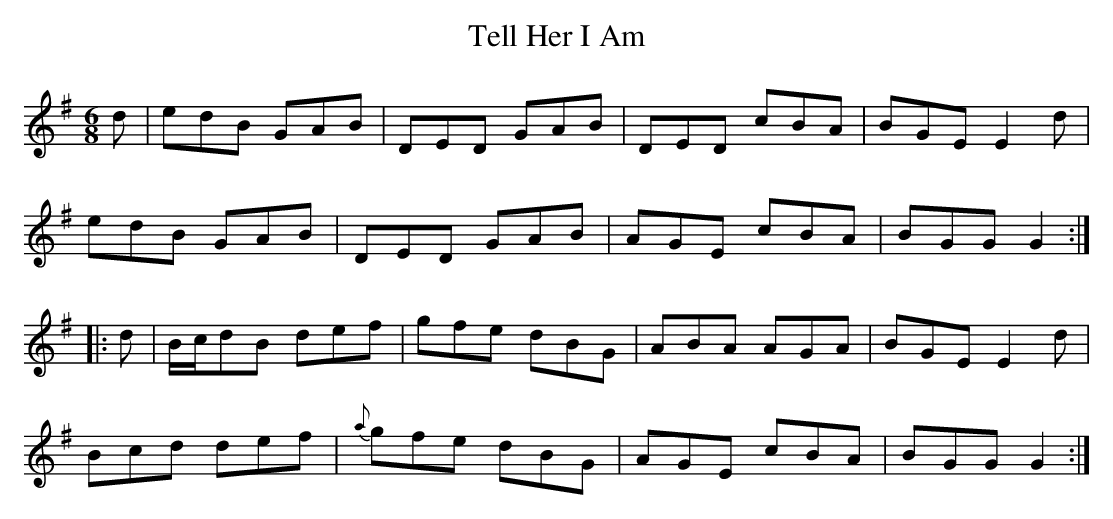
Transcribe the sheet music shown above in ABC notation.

X:1
T: Tell Her I Am
M: 6/8
L: 1/8
K: G
   d | edB    GAB |    DED GAB | DED cBA | BGE E2 d |
       edB    GAB |    DED GAB | AGE cBA | BGG G2  :|
|: d | B/c/dB def |    gfe dBG | ABA AGA | BGE E2 d |
       Bcd    def | {a}gfe dBG | AGE cBA | BGG G2  :|
